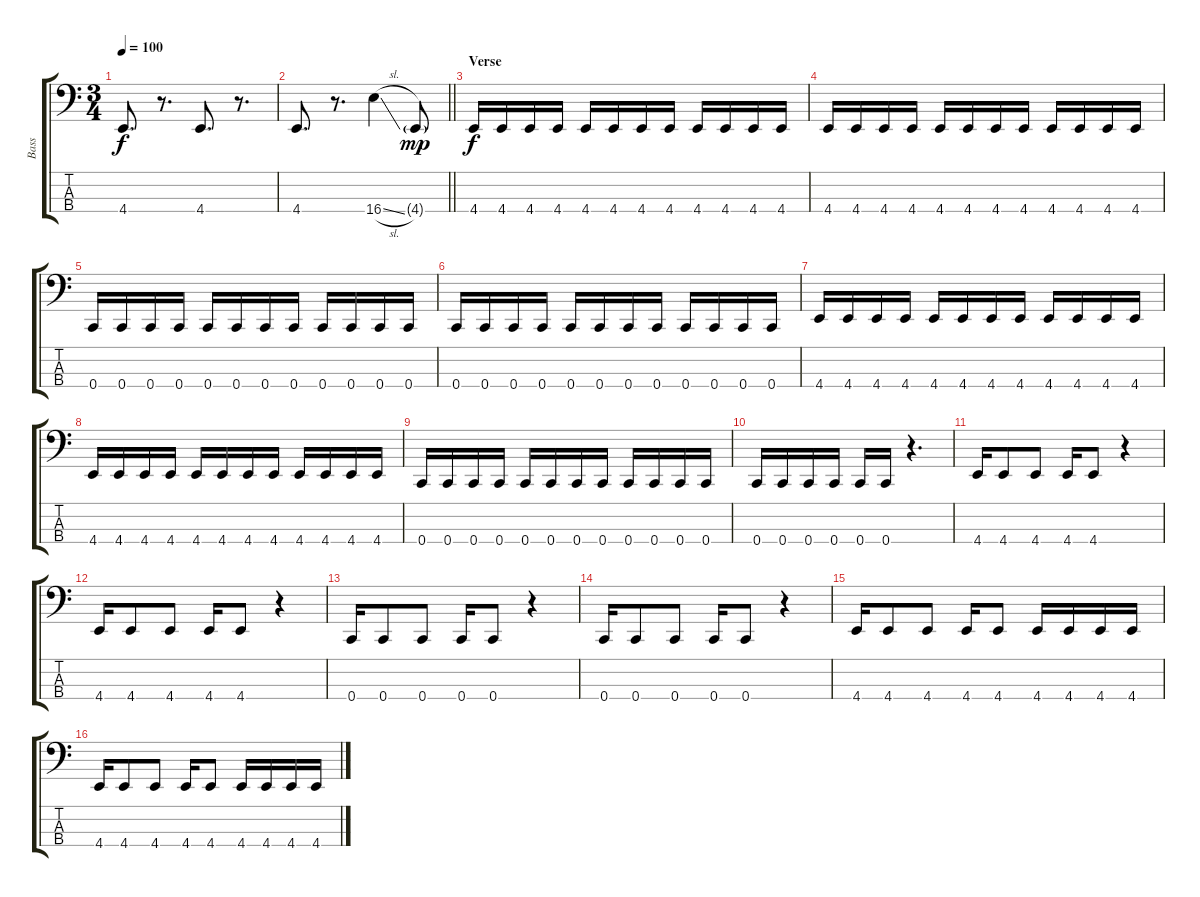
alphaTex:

\track ("Bass" "Bass") {instrument electricbassfinger}
\staff {score tabs}
\tuning (F2 C2 G1 C1) {hide}
\ts (3 4)
\tempo 100
\clef f4
\ks c
4.4.8{d dy f} r.8{d} 4.4.8{d} r.8{d} |
\barLineRight lightlight
4.4.8{d} r.8{d} 16.4{sl}.4 4.4{g}.8{dy mp} |
\section ("" "Verse")
4.4.16{dy f} 4.4.16 4.4.16 4.4.16 4.4.16 4.4.16 4.4.16 4.4.16 4.4.16 4.4.16 4.4.16 4.4.16 |
4.4.16 4.4.16 4.4.16 4.4.16 4.4.16 4.4.16 4.4.16 4.4.16 4.4.16 4.4.16 4.4.16 4.4.16 |
0.4.16 0.4.16 0.4.16 0.4.16 0.4.16 0.4.16 0.4.16 0.4.16 0.4.16 0.4.16 0.4.16 0.4.16 |
0.4.16 0.4.16 0.4.16 0.4.16 0.4.16 0.4.16 0.4.16 0.4.16 0.4.16 0.4.16 0.4.16 0.4.16 |
4.4.16 4.4.16 4.4.16 4.4.16 4.4.16 4.4.16 4.4.16 4.4.16 4.4.16 4.4.16 4.4.16 4.4.16 |
4.4.16 4.4.16 4.4.16 4.4.16 4.4.16 4.4.16 4.4.16 4.4.16 4.4.16 4.4.16 4.4.16 4.4.16 |
0.4.16 0.4.16 0.4.16 0.4.16 0.4.16 0.4.16 0.4.16 0.4.16 0.4.16 0.4.16 0.4.16 0.4.16 |
0.4.16 0.4.16 0.4.16 0.4.16 0.4.16 0.4.16 r.4{d} |
4.4.16 4.4.8 4.4.8 4.4.16 4.4.8 r.4 |
4.4.16 4.4.8 4.4.8 4.4.16 4.4.8 r.4 |
0.4.16 0.4.8 0.4.8 0.4.16 0.4.8 r.4 |
0.4.16 0.4.8 0.4.8 0.4.16 0.4.8 r.4 |
4.4.16 4.4.8 4.4.8 4.4.16 4.4.8 4.4.16 4.4.16 4.4.16 4.4.16 |
4.4.16 4.4.8 4.4.8 4.4.16 4.4.8 4.4.16 4.4.16 4.4.16 4.4.16
